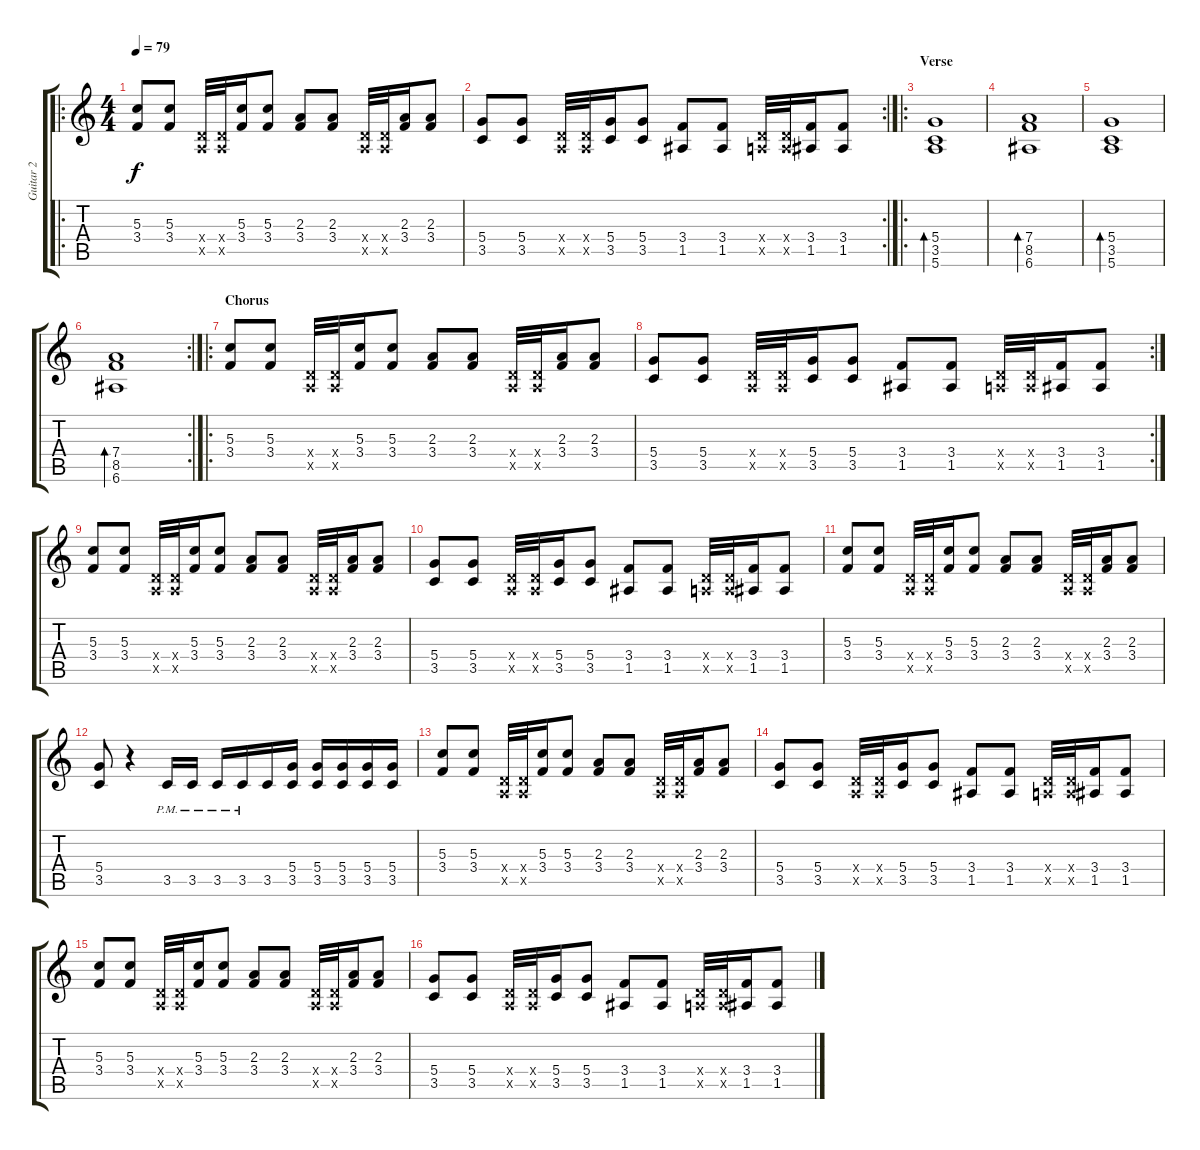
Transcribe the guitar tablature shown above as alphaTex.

\track ("Guitar 2" "Guitar 2") {instrument distortionguitar}
\staff {score tabs}
\tuning (E4 B3 G3 D3 A2 E2) {hide}
\ro
\ts (4 4)
\tempo 79
\clef g2
\ks c
(5.3 3.4).8{dy f} (5.3 3.4).8 (0.4{x} 0.5{x}).32 (0.4{x} 0.5{x}).32 (5.3 3.4).16 (5.3 3.4).8 (2.3 3.4).8 (2.3 3.4).8 (0.4{x} 0.5{x}).32 (0.4{x} 0.5{x}).32 (2.3 3.4).16 (2.3 3.4).8 |
\rc 2
(5.4 3.5).8 (5.4 3.5).8 (0.4{x} 0.5{x}).32 (0.4{x} 0.5{x}).32 (5.4 3.5).16 (5.4 3.5).8 (3.4 1.5).8 (3.4 1.5).8 (0.4{x} 0.5{x}).32 (0.4{x} 0.5{x}).32 (3.4 1.5).16 (3.4 1.5).8 |
\ro
\section ("" "Verse")
(5.4 3.5 5.6).1{bd 480} |
(7.4 8.5 6.6).1{bd 480} |
(5.4 3.5 5.6).1{bd 480} |
\rc 2
(7.4 8.5 6.6).1{bd 480} |
\ro
\section ("" "Chorus")
(5.3 3.4).8 (5.3 3.4).8 (0.4{x} 0.5{x}).32 (0.4{x} 0.5{x}).32 (5.3 3.4).16 (5.3 3.4).8 (2.3 3.4).8 (2.3 3.4).8 (0.4{x} 0.5{x}).32 (0.4{x} 0.5{x}).32 (2.3 3.4).16 (2.3 3.4).8 |
\rc 2
(5.4 3.5).8 (5.4 3.5).8 (0.4{x} 0.5{x}).32 (0.4{x} 0.5{x}).32 (5.4 3.5).16 (5.4 3.5).8 (3.4 1.5).8 (3.4 1.5).8 (0.4{x} 0.5{x}).32 (0.4{x} 0.5{x}).32 (3.4 1.5).16 (3.4 1.5).8 |
(5.3 3.4).8 (5.3 3.4).8 (0.4{x} 0.5{x}).32 (0.4{x} 0.5{x}).32 (5.3 3.4).16 (5.3 3.4).8 (2.3 3.4).8 (2.3 3.4).8 (0.4{x} 0.5{x}).32 (0.4{x} 0.5{x}).32 (2.3 3.4).16 (2.3 3.4).8 |
(5.4 3.5).8 (5.4 3.5).8 (0.4{x} 0.5{x}).32 (0.4{x} 0.5{x}).32 (5.4 3.5).16 (5.4 3.5).8 (3.4 1.5).8 (3.4 1.5).8 (0.4{x} 0.5{x}).32 (0.4{x} 0.5{x}).32 (3.4 1.5).16 (3.4 1.5).8 |
(5.3 3.4).8 (5.3 3.4).8 (0.4{x} 0.5{x}).32 (0.4{x} 0.5{x}).32 (5.3 3.4).16 (5.3 3.4).8 (2.3 3.4).8 (2.3 3.4).8 (0.4{x} 0.5{x}).32 (0.4{x} 0.5{x}).32 (2.3 3.4).16 (2.3 3.4).8 |
(5.4 3.5).8 r.4 3.5{pm}.16 3.5{pm}.16 3.5{pm}.16 3.5{pm}.16 3.5.16 (5.4 3.5).16 (5.4 3.5).16 (5.4 3.5).16 (5.4 3.5).16 (5.4 3.5).16 |
(5.3 3.4).8 (5.3 3.4).8 (0.4{x} 0.5{x}).32 (0.4{x} 0.5{x}).32 (5.3 3.4).16 (5.3 3.4).8 (2.3 3.4).8 (2.3 3.4).8 (0.4{x} 0.5{x}).32 (0.4{x} 0.5{x}).32 (2.3 3.4).16 (2.3 3.4).8 |
(5.4 3.5).8 (5.4 3.5).8 (0.4{x} 0.5{x}).32 (0.4{x} 0.5{x}).32 (5.4 3.5).16 (5.4 3.5).8 (3.4 1.5).8 (3.4 1.5).8 (0.4{x} 0.5{x}).32 (0.4{x} 0.5{x}).32 (3.4 1.5).16 (3.4 1.5).8 |
(5.3 3.4).8 (5.3 3.4).8 (0.4{x} 0.5{x}).32 (0.4{x} 0.5{x}).32 (5.3 3.4).16 (5.3 3.4).8 (2.3 3.4).8 (2.3 3.4).8 (0.4{x} 0.5{x}).32 (0.4{x} 0.5{x}).32 (2.3 3.4).16 (2.3 3.4).8 |
(5.4 3.5).8 (5.4 3.5).8 (0.4{x} 0.5{x}).32 (0.4{x} 0.5{x}).32 (5.4 3.5).16 (5.4 3.5).8 (3.4 1.5).8 (3.4 1.5).8 (0.4{x} 0.5{x}).32 (0.4{x} 0.5{x}).32 (3.4 1.5).16 (3.4 1.5).8
